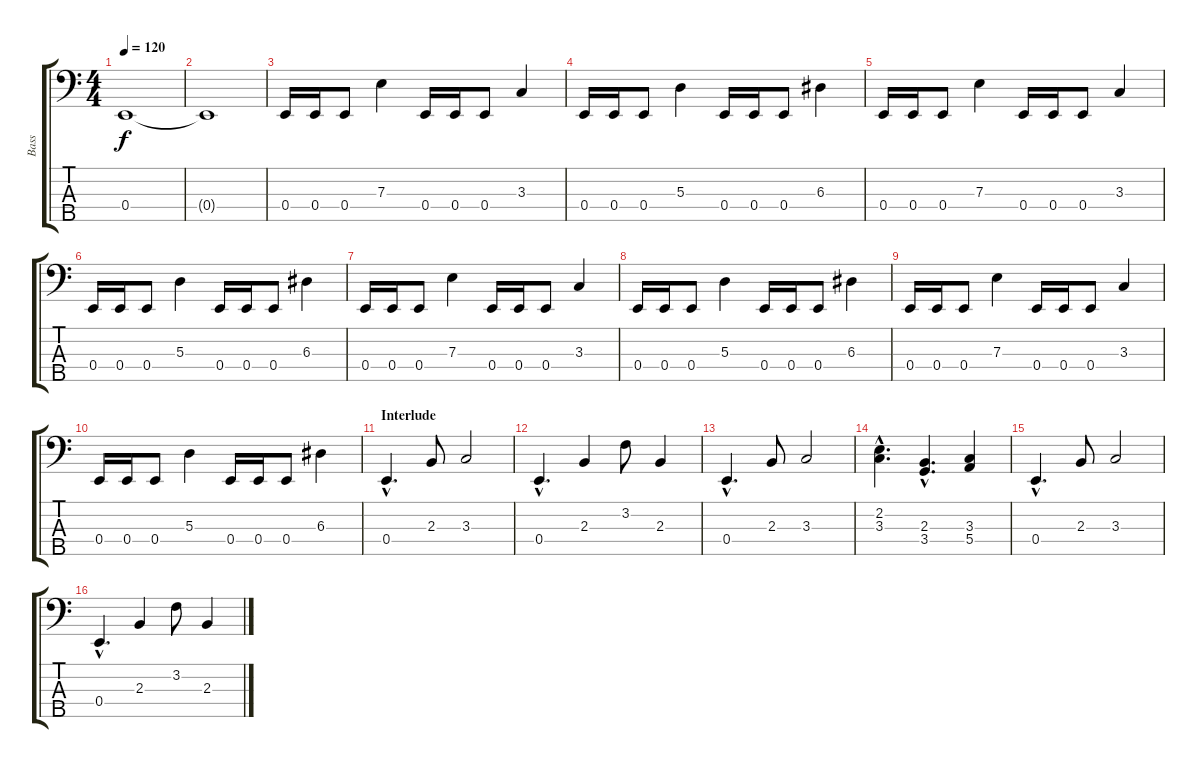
\track ("Bass" "Bass") {instrument electricbassfinger}
\staff {score tabs}
\tuning (G2 D2 A1 E1 B0) {hide}
\ts (4 4)
\tempo 120
\clef f4
\ks c
0.4.1{dy f} |
0.4{t}.1 |
0.4.16 0.4.16 0.4.8 7.3.4 0.4.16 0.4.16 0.4.8 3.3.4 |
0.4.16 0.4.16 0.4.8 5.3.4 0.4.16 0.4.16 0.4.8 6.3.4 |
0.4.16 0.4.16 0.4.8 7.3.4 0.4.16 0.4.16 0.4.8 3.3.4 |
0.4.16 0.4.16 0.4.8 5.3.4 0.4.16 0.4.16 0.4.8 6.3.4 |
0.4.16 0.4.16 0.4.8 7.3.4 0.4.16 0.4.16 0.4.8 3.3.4 |
0.4.16 0.4.16 0.4.8 5.3.4 0.4.16 0.4.16 0.4.8 6.3.4 |
0.4.16 0.4.16 0.4.8 7.3.4 0.4.16 0.4.16 0.4.8 3.3.4 |
0.4.16 0.4.16 0.4.8 5.3.4 0.4.16 0.4.16 0.4.8 6.3.4 |
\section ("" "Interlude")
0.4{hac}.4{d} 2.3.8 3.3.2 |
0.4{hac}.4{d} 2.3.4 3.2.8 2.3.4 |
0.4{hac}.4{d} 2.3.8 3.3.2 |
(2.2{hac} 3.3{hac}).4{d} (2.3{hac} 3.4{hac}).4{d} (3.3 5.4).4 |
0.4{hac}.4{d} 2.3.8 3.3.2 |
0.4{hac}.4{d} 2.3.4 3.2.8 2.3.4
